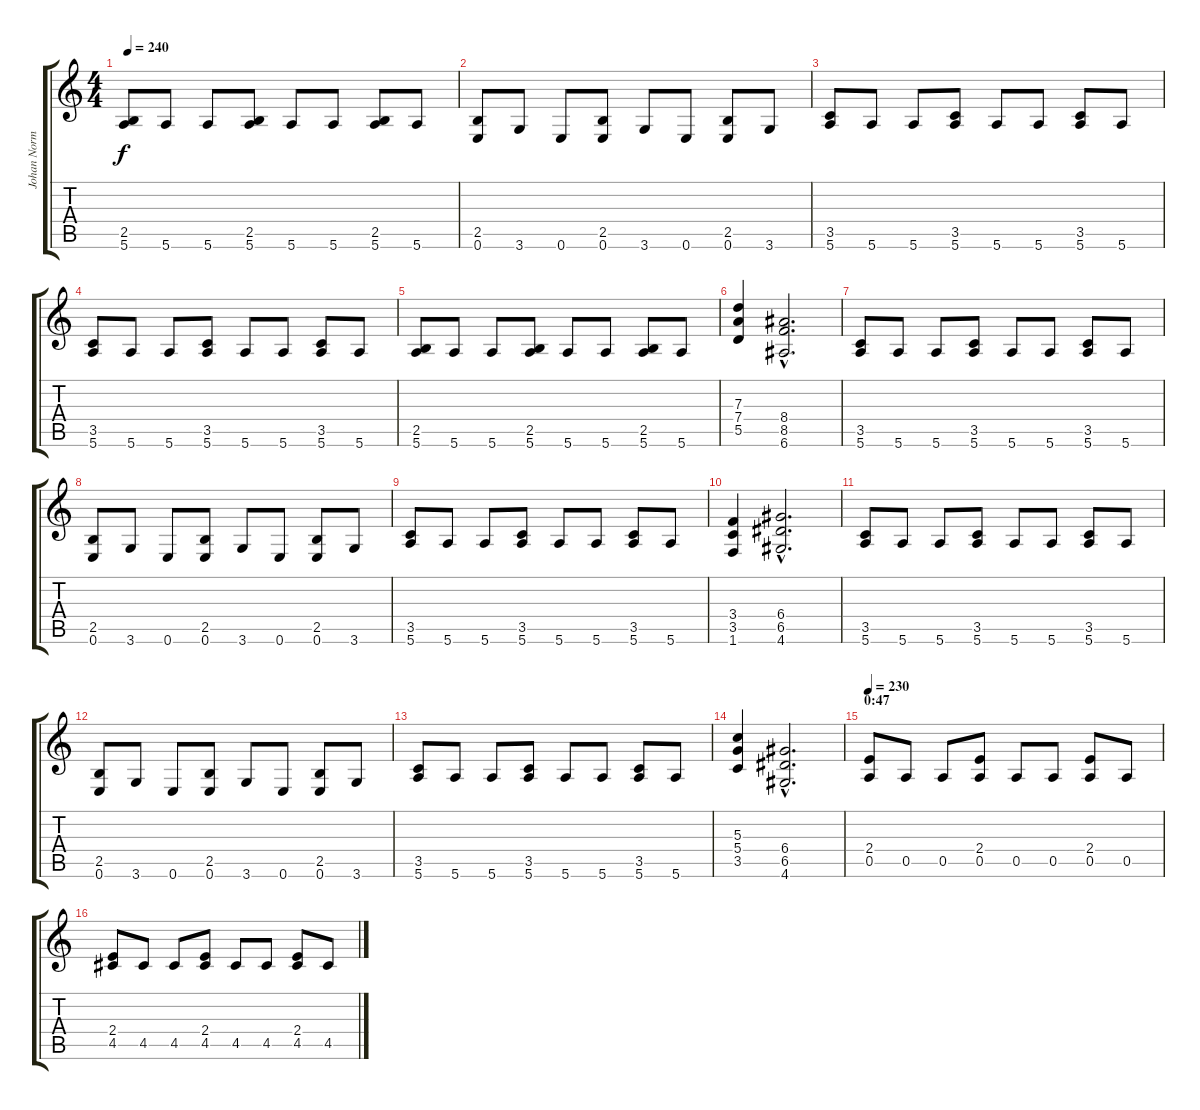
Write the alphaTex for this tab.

\track ("Johan Norman" "Johan Norm") {instrument distortionguitar}
\staff {score tabs}
\tuning (E4 B3 G3 D3 A2 E2) {hide}
\ts (4 4)
\tempo 240
\clef g2
\ks c
(2.5 5.6).8{dy f} 5.6.8 5.6.8 (2.5 5.6).8 5.6.8 5.6.8 (2.5 5.6).8 5.6.8 |
(2.5 0.6).8 3.6.8 0.6.8 (2.5 0.6).8 3.6.8 0.6.8 (2.5 0.6).8 3.6.8 |
(3.5 5.6).8 5.6.8 5.6.8 (3.5 5.6).8 5.6.8 5.6.8 (3.5 5.6).8 5.6.8 |
(3.5 5.6).8 5.6.8 5.6.8 (3.5 5.6).8 5.6.8 5.6.8 (3.5 5.6).8 5.6.8 |
(2.5 5.6).8 5.6.8 5.6.8 (2.5 5.6).8 5.6.8 5.6.8 (2.5 5.6).8 5.6.8 |
(7.3 7.4 5.5).4 (8.4{hac} 8.5{hac} 6.6{hac}).2{d} |
(3.5 5.6).8 5.6.8 5.6.8 (3.5 5.6).8 5.6.8 5.6.8 (3.5 5.6).8 5.6.8 |
(2.5 0.6).8 3.6.8 0.6.8 (2.5 0.6).8 3.6.8 0.6.8 (2.5 0.6).8 3.6.8 |
(3.5 5.6).8 5.6.8 5.6.8 (3.5 5.6).8 5.6.8 5.6.8 (3.5 5.6).8 5.6.8 |
(3.4 3.5 1.6).4 (6.4{hac} 6.5{hac} 4.6{hac}).2{d} |
(3.5 5.6).8 5.6.8 5.6.8 (3.5 5.6).8 5.6.8 5.6.8 (3.5 5.6).8 5.6.8 |
(2.5 0.6).8 3.6.8 0.6.8 (2.5 0.6).8 3.6.8 0.6.8 (2.5 0.6).8 3.6.8 |
(3.5 5.6).8 5.6.8 5.6.8 (3.5 5.6).8 5.6.8 5.6.8 (3.5 5.6).8 5.6.8 |
(5.3 5.4 3.5).4 (6.4{hac} 6.5{hac} 4.6{hac}).2{d} |
\section ("" "0:47")
\tempo 230
(2.4 0.5).8 0.5.8 0.5.8 (2.4 0.5).8 0.5.8 0.5.8 (2.4 0.5).8 0.5.8 |
(2.4 4.5).8 4.5.8 4.5.8 (2.4 4.5).8 4.5.8 4.5.8 (2.4 4.5).8 4.5.8
